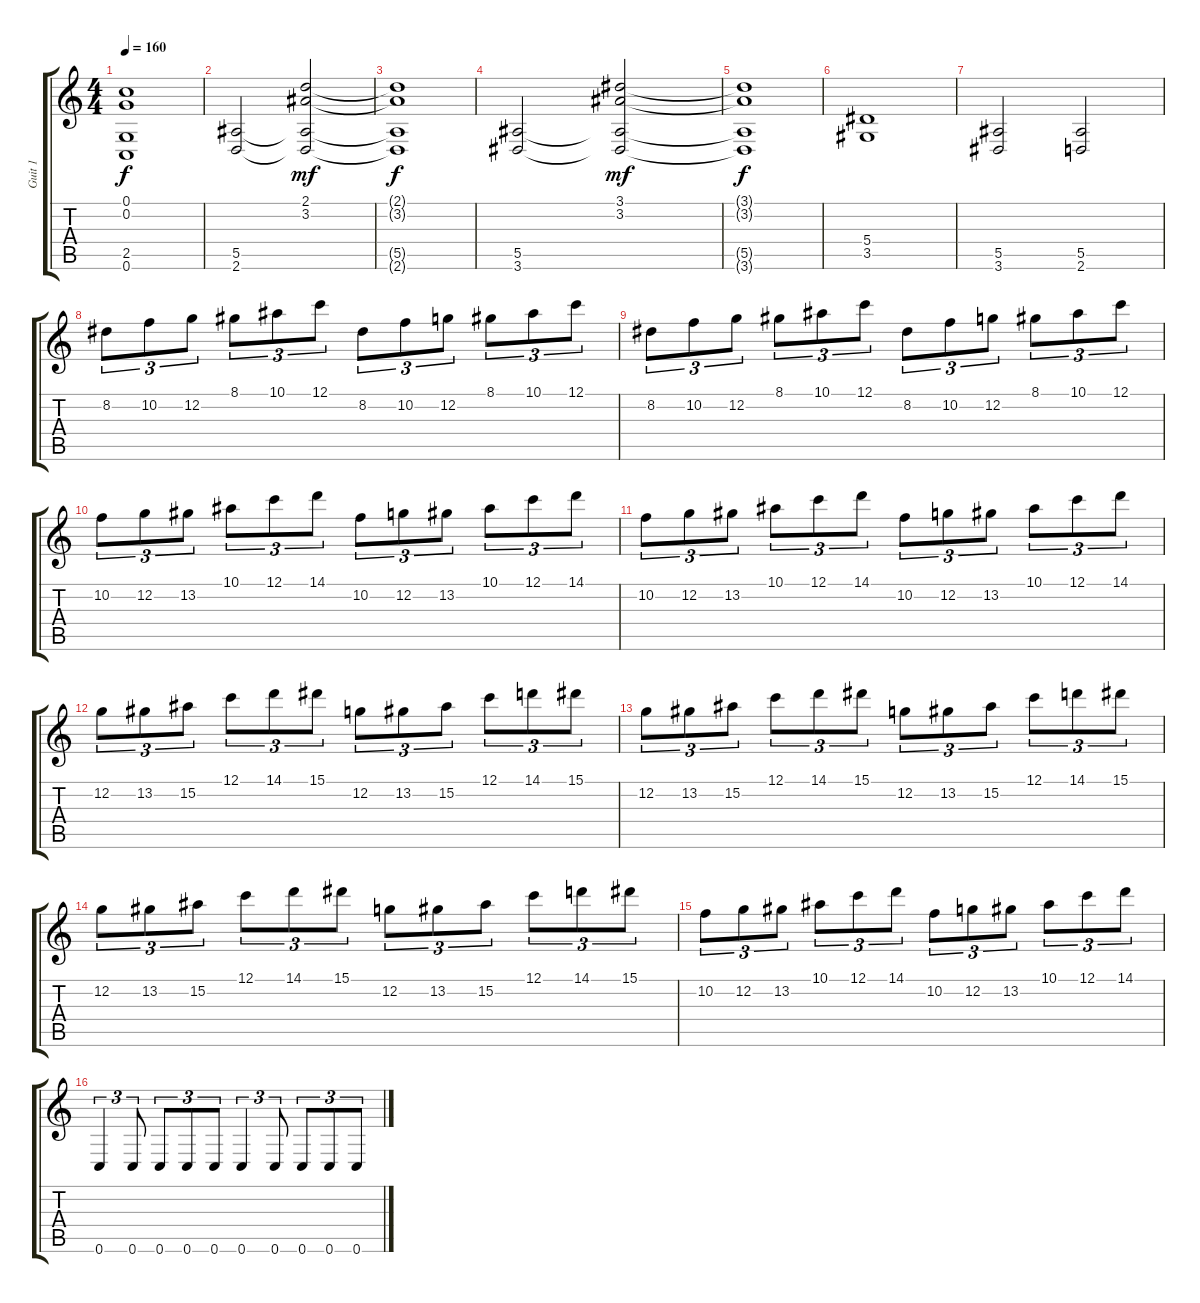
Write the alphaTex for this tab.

\track ("Guit 1" "Guit 1") {instrument distortionguitar}
\staff {score tabs}
\tuning (C4 G3 Eb3 Bb2 F2 C2) {hide}
\ts (4 4)
\tempo 160
\clef g2
\ks c
(0.1{t} 0.2{t} 2.5{t} 0.6{t}).1{dy f} |
(5.5 2.6).2 (2.1 3.2 5.5{t} 2.6{t}).2{dy mf} |
(2.1{t} 3.2{t} 5.5{t} 2.6{t}).1{dy f} |
(5.5 3.6).2 (3.1 3.2 5.5{t} 3.6{t}).2{dy mf} |
(3.1{t} 3.2{t} 5.5{t} 3.6{t}).1{dy f} |
(5.4 3.5).1 |
(5.5 3.6).2 (5.5 2.6).2 |
8.2.8{tu (3 2)} 10.2.8{tu (3 2)} 12.2.8{tu (3 2)} 8.1.8{tu (3 2)} 10.1.8{tu (3 2)} 12.1.8{tu (3 2)} 8.2.8{tu (3 2)} 10.2.8{tu (3 2)} 12.2.8{tu (3 2)} 8.1.8{tu (3 2)} 10.1.8{tu (3 2)} 12.1.8{tu (3 2)} |
8.2.8{tu (3 2)} 10.2.8{tu (3 2)} 12.2.8{tu (3 2)} 8.1.8{tu (3 2)} 10.1.8{tu (3 2)} 12.1.8{tu (3 2)} 8.2.8{tu (3 2)} 10.2.8{tu (3 2)} 12.2.8{tu (3 2)} 8.1.8{tu (3 2)} 10.1.8{tu (3 2)} 12.1.8{tu (3 2)} |
10.2.8{tu (3 2)} 12.2.8{tu (3 2)} 13.2.8{tu (3 2)} 10.1.8{tu (3 2)} 12.1.8{tu (3 2)} 14.1.8{tu (3 2)} 10.2.8{tu (3 2)} 12.2.8{tu (3 2)} 13.2.8{tu (3 2)} 10.1.8{tu (3 2)} 12.1.8{tu (3 2)} 14.1.8{tu (3 2)} |
10.2.8{tu (3 2)} 12.2.8{tu (3 2)} 13.2.8{tu (3 2)} 10.1.8{tu (3 2)} 12.1.8{tu (3 2)} 14.1.8{tu (3 2)} 10.2.8{tu (3 2)} 12.2.8{tu (3 2)} 13.2.8{tu (3 2)} 10.1.8{tu (3 2)} 12.1.8{tu (3 2)} 14.1.8{tu (3 2)} |
12.2.8{tu (3 2)} 13.2.8{tu (3 2)} 15.2.8{tu (3 2)} 12.1.8{tu (3 2)} 14.1.8{tu (3 2)} 15.1.8{tu (3 2)} 12.2.8{tu (3 2)} 13.2.8{tu (3 2)} 15.2.8{tu (3 2)} 12.1.8{tu (3 2)} 14.1.8{tu (3 2)} 15.1.8{tu (3 2)} |
12.2.8{tu (3 2)} 13.2.8{tu (3 2)} 15.2.8{tu (3 2)} 12.1.8{tu (3 2)} 14.1.8{tu (3 2)} 15.1.8{tu (3 2)} 12.2.8{tu (3 2)} 13.2.8{tu (3 2)} 15.2.8{tu (3 2)} 12.1.8{tu (3 2)} 14.1.8{tu (3 2)} 15.1.8{tu (3 2)} |
12.2.8{tu (3 2)} 13.2.8{tu (3 2)} 15.2.8{tu (3 2)} 12.1.8{tu (3 2)} 14.1.8{tu (3 2)} 15.1.8{tu (3 2)} 12.2.8{tu (3 2)} 13.2.8{tu (3 2)} 15.2.8{tu (3 2)} 12.1.8{tu (3 2)} 14.1.8{tu (3 2)} 15.1.8{tu (3 2)} |
10.2.8{tu (3 2)} 12.2.8{tu (3 2)} 13.2.8{tu (3 2)} 10.1.8{tu (3 2)} 12.1.8{tu (3 2)} 14.1.8{tu (3 2)} 10.2.8{tu (3 2)} 12.2.8{tu (3 2)} 13.2.8{tu (3 2)} 10.1.8{tu (3 2)} 12.1.8{tu (3 2)} 14.1.8{tu (3 2)} |
0.6.4{tu (3 2)} 0.6.8{tu (3 2)} 0.6.8{tu (3 2)} 0.6.8{tu (3 2)} 0.6.8{tu (3 2)} 0.6.4{tu (3 2)} 0.6.8{tu (3 2)} 0.6.8{tu (3 2)} 0.6.8{tu (3 2)} 0.6.8{tu (3 2)}
